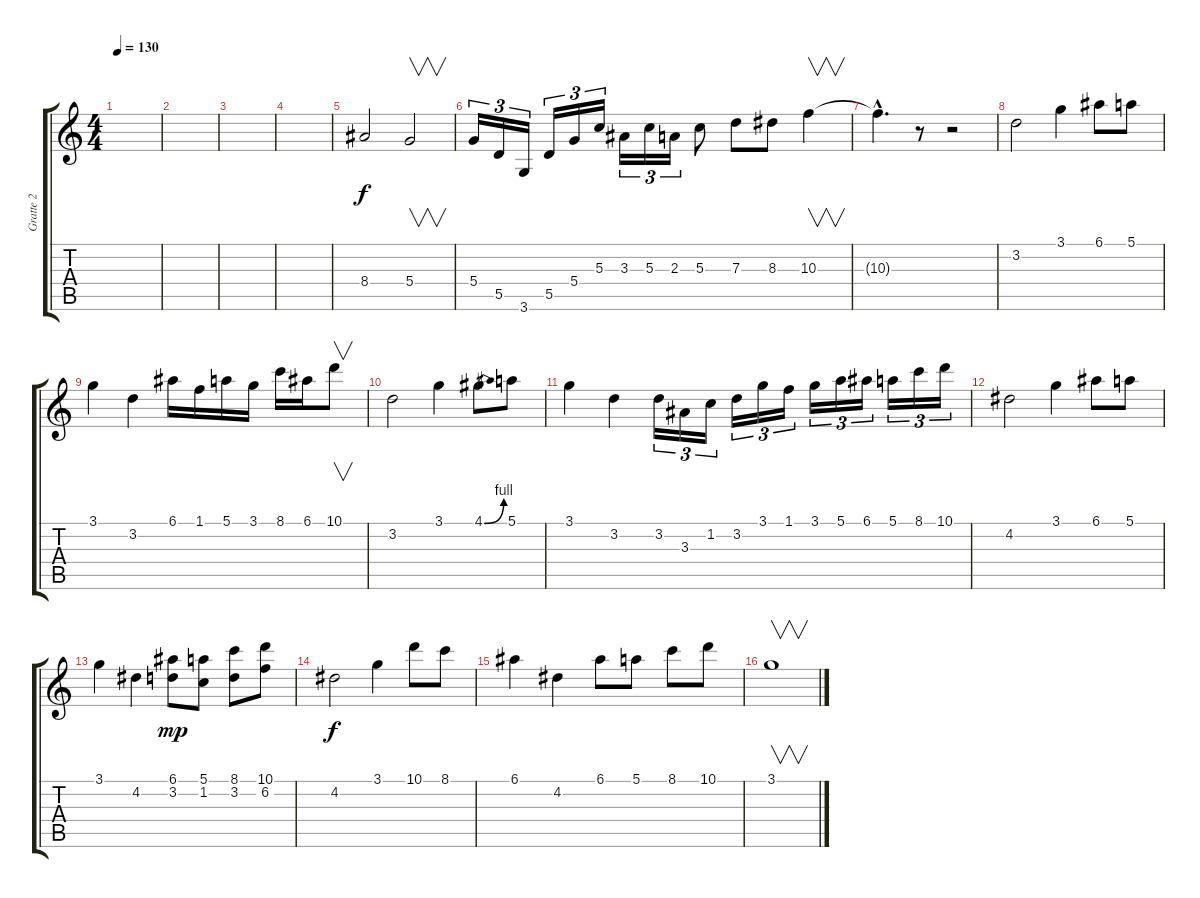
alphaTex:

\track ("Gratte 2" "Gratte 2") {instrument overdrivenguitar}
\staff {score tabs}
\tuning (E4 B3 G3 D3 A2 E2) {hide}
\ts (4 4)
\tempo 130
\clef g2
\ks c
|
|
|
|
8.4.2{volume 8 balance 14} 5.4.2{v} |
5.4.16{tu (3 2)} 5.5.16{tu (3 2)} 3.6.16{tu (3 2)} 5.5.16{tu (3 2)} 5.4.16{tu (3 2)} 5.3.16{tu (3 2)} 3.3.16{tu (3 2)} 5.3.16{tu (3 2)} 2.3.16{tu (3 2)} 5.3.8 7.3.8 8.3.8 10.3.4{v} |
10.3{hac t}.4{d} r.8 r.2{volume 10 balance 6} |
3.2.2 3.1.4 6.1.8 5.1.8 |
3.1.4 3.2.4 6.1.16 1.1.16 5.1.16 3.1.16 8.1.16 6.1.16 10.1.8{v} |
3.2.2 3.1.4 4.1{be (bend 0 0 60 4)}.8 5.1.8 |
3.1.4 3.2.4 3.2.16{tu (3 2)} 3.3.16{tu (3 2)} 1.2.16{tu (3 2)} 3.2.16{tu (3 2)} 3.1.16{tu (3 2)} 1.1.16{tu (3 2)} 3.1.16{tu (3 2)} 5.1.16{tu (3 2)} 6.1.16{tu (3 2)} 5.1.16{tu (3 2)} 8.1.16{tu (3 2)} 10.1.16{tu (3 2)} |
4.2.2 3.1.4 6.1.8 5.1.8 |
3.1.4 4.2.4 (6.1 3.2).8{dy mp} (5.1 1.2).8 (8.1 3.2).8 (10.1 6.2).8 |
4.2.2{dy f} 3.1.4 10.1.8 8.1.8 |
6.1.4 4.2.4 6.1.8 5.1.8 8.1.8 10.1.8 |
3.1.1{v}
